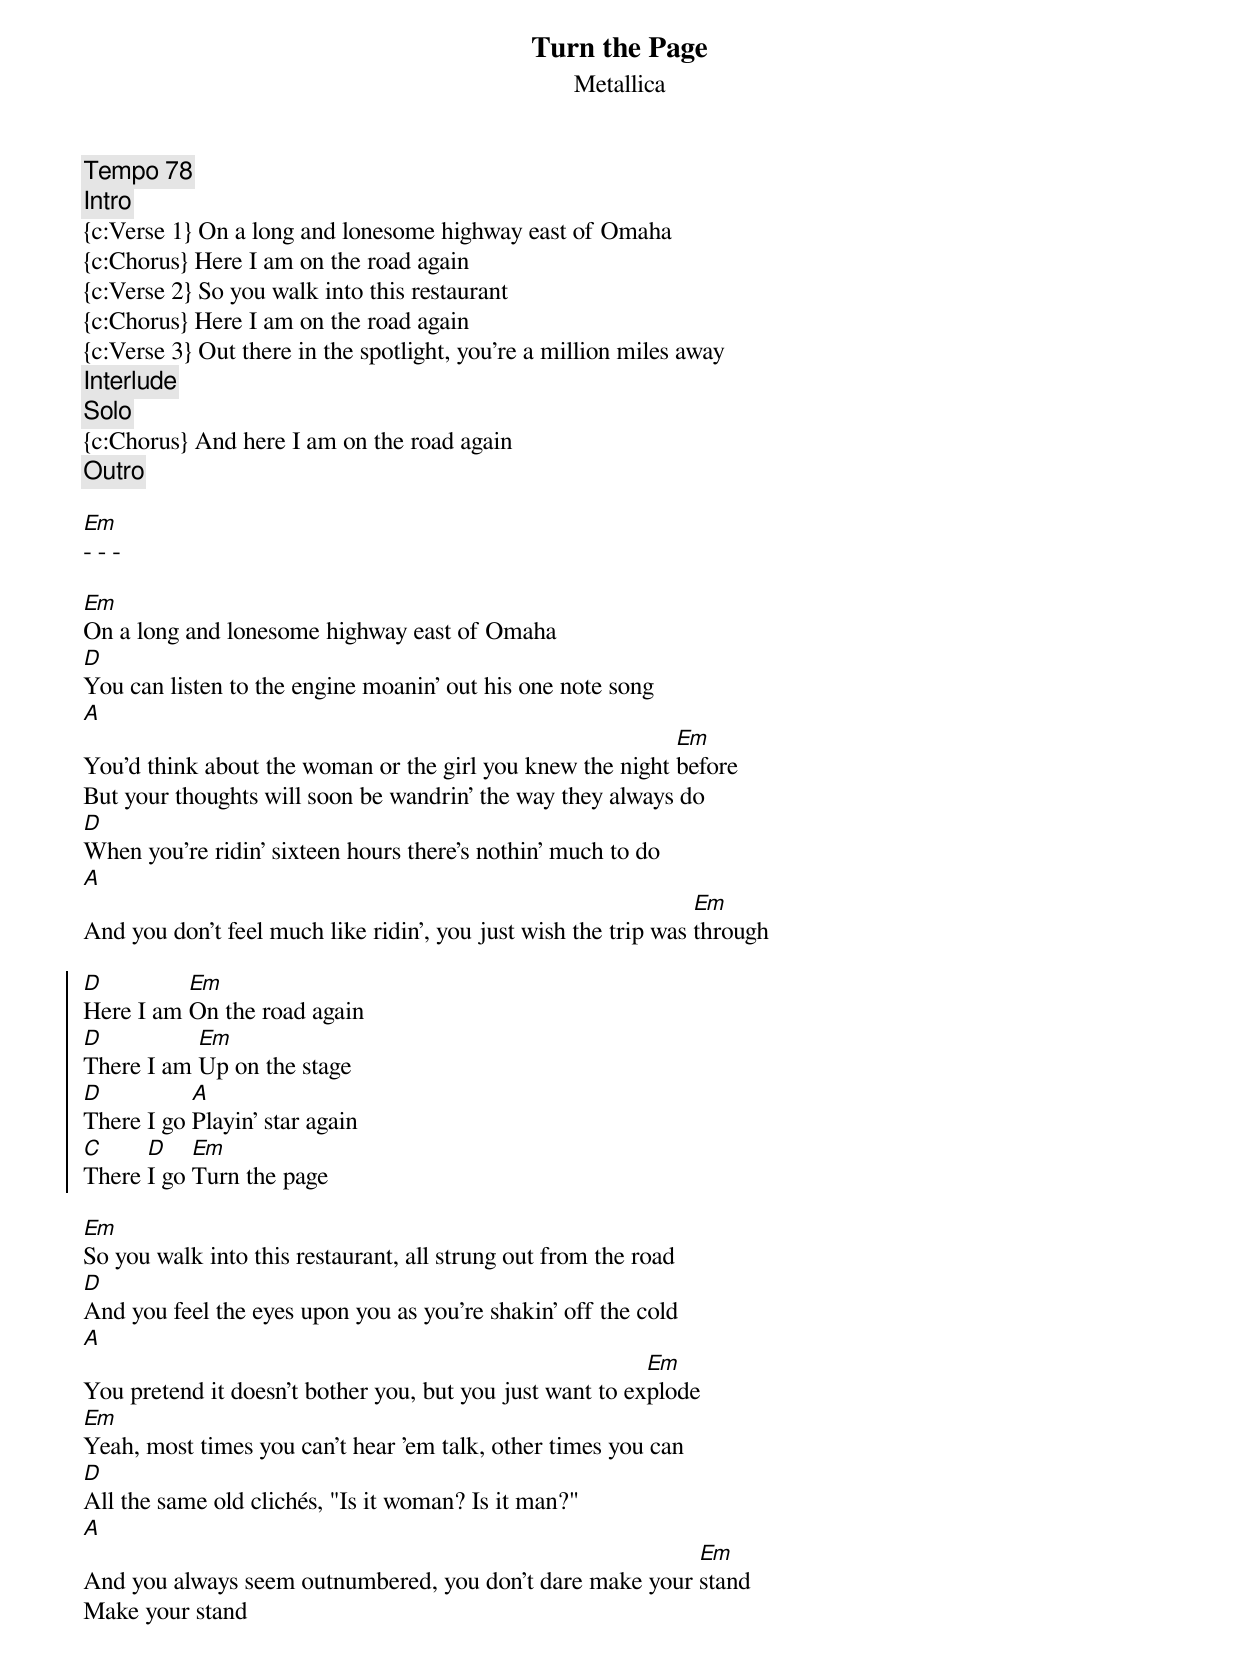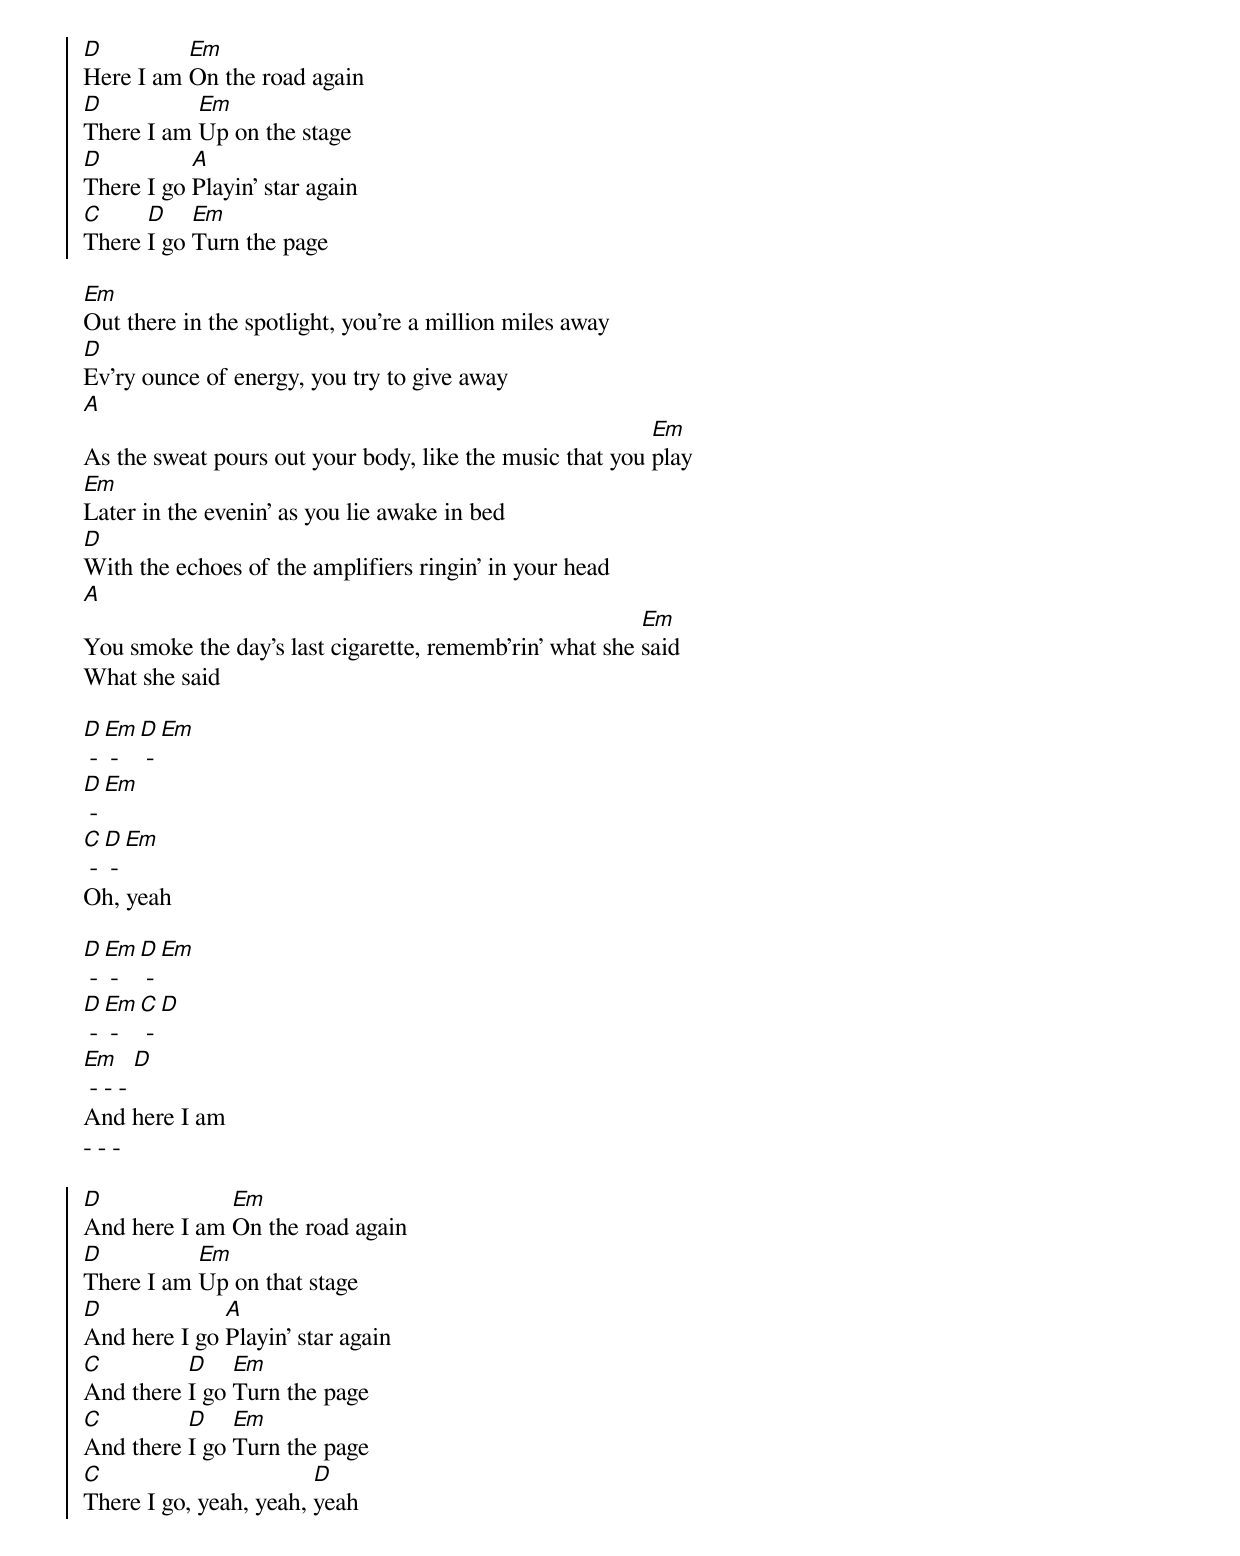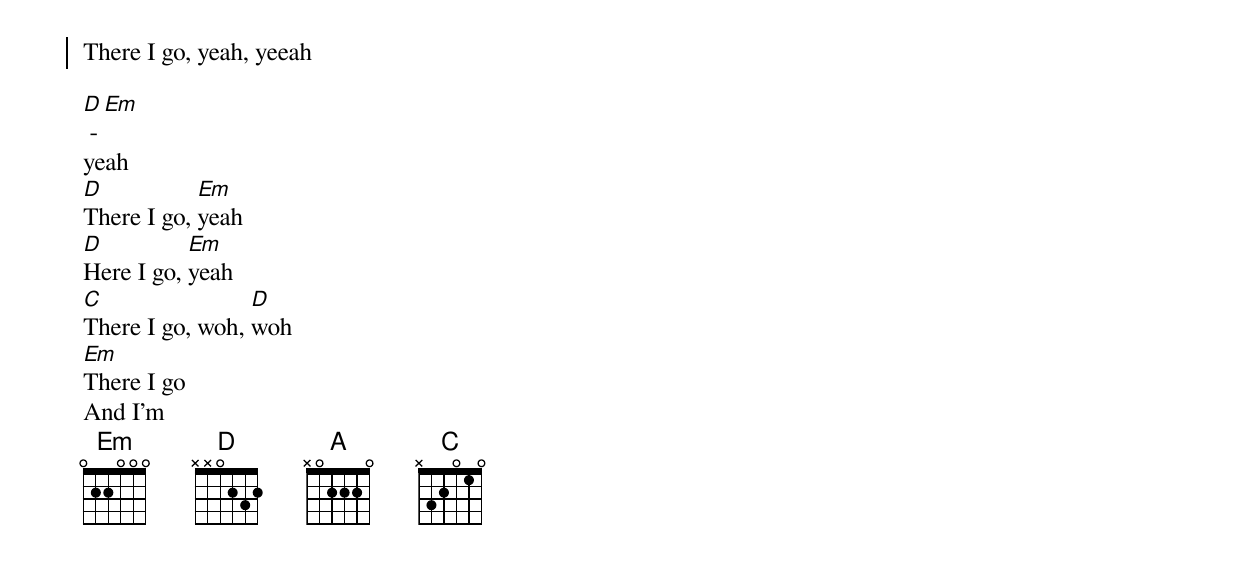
{t: Turn the Page}
{st: Metallica}
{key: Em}
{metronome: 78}
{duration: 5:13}



{c:Tempo 78}
{c:Intro}
{c:Verse 1} On a long and lonesome highway east of Omaha
{c:Chorus} Here I am on the road again
{c:Verse 2} So you walk into this restaurant
{c:Chorus} Here I am on the road again
{c:Verse 3} Out there in the spotlight, you're a million miles away
{c:Interlude}
{c:Solo}
{c:Chorus} And here I am on the road again
{c:Outro}

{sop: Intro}
[Em]
- - -
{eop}

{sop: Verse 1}
[Em]
On a long and lonesome highway east of Omaha
[D]
You can listen to the engine moanin' out his one note song
[A]
You'd think about the woman or the girl you knew the night [Em]before
But your thoughts will soon be wandrin' the way they always do
[D]
When you're ridin' sixteen hours there's nothin' much to do
[A]
And you don't feel much like ridin', you just wish the trip was [Em]through
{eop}

{soc}
[D]Here I am [Em]On the road again
[D]There I am [Em]Up on the stage
[D]There I go [A]Playin' star again
[C]There [D]I go [Em]Turn the page
{eoc}

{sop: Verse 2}
[Em]
So you walk into this restaurant, all strung out from the road
[D]
And you feel the eyes upon you as you're shakin' off the cold
[A]
You pretend it doesn't bother you, but you just want to ex[Em]plode
[Em]
Yeah, most times you can't hear 'em talk, other times you can
[D]
All the same old clichés, "Is it woman? Is it man?"
[A]
And you always seem outnumbered, you don't dare make your [Em]stand
Make your stand
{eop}

{soc}
[D]Here I am [Em]On the road again
[D]There I am [Em]Up on the stage
[D]There I go [A]Playin' star again
[C]There [D]I go [Em]Turn the page
{eoc}

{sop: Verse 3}
[Em]
Out there in the spotlight, you're a million miles away
[D]
Ev'ry ounce of energy, you try to give away
[A]
As the sweat pours out your body, like the music that you [Em]play
[Em]
Later in the evenin' as you lie awake in bed
[D]
With the echoes of the amplifiers ringin' in your head
[A]
You smoke the day's last cigarette, rememb'rin' what she [Em]said
What she said
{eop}

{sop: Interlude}
[D] - [Em] - [D] - [Em]
[D] - [Em]
[C] - [D] - [Em]
Oh, yeah
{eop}

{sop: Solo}
[D] - [Em] - [D] - [Em]
[D] - [Em] - [C] - [D]
[Em] - - - [D]
And here I am
- - -
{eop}

{soc}
[D]And here I am [Em]On the road again
[D]There I am [Em]Up on that stage
[D]And here I go [A]Playin' star again
[C]And there [D]I go [Em]Turn the page
[C]And there [D]I go [Em]Turn the page
[C]There I go, yeah, yeah, [D]yeah
There I go, yeah, yeeah
{eoc}

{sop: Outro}
[D] - [Em]
yeah
[D]There I go, [Em]yeah
[D]Here I go, [Em]yeah
[C]There I go, woh, [D]woh
[Em]There I go
And I'm
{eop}
